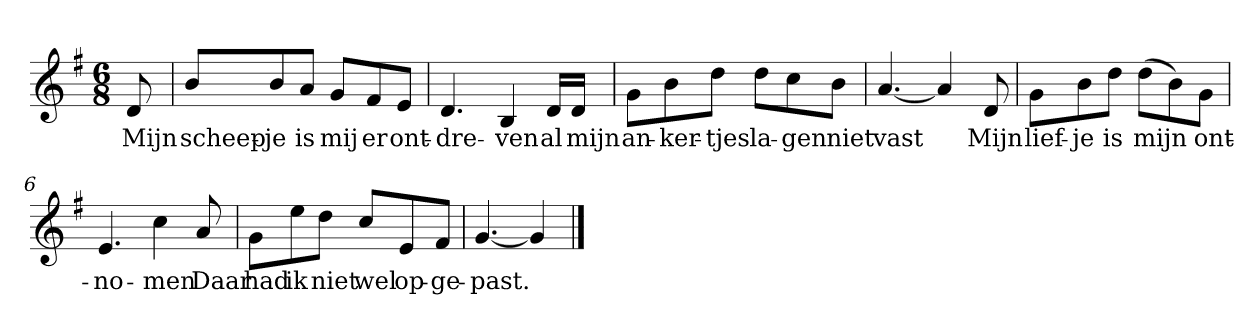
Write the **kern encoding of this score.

**kern	**text
*part1	*part1
*staff1	*staff1
*clefG2	*
*k[f#]	*
*G:	*
*M6/8	*
*MM120	*
=	=
8d	Mijn
=1	=1
8b/L	scheep-
8b/	-je
8a/J	is
8g/L	mij
8f#/	er
8e/J	ont-
=2	=2
4.d	-dre-
4B	-ven
16d/LL	al
16d/JJ	mijn
=3	=3
8g\L	an-
8b\	-ker-
8dd\J	-tjes
8dd\L	la-
8cc\	-gen
8b\J	niet
=4	=4
[4.a	vast
4a]	.
8d	Mijn
=5	=5
8g\L	lief-
8b\	-je
8dd\J	is
(8dd\L	mijn
8b\)	.
8g\J	ont-
=6	=6
4.e	-no-
4cc	-men
8a	Daar
=7	=7
8g\L	had
8ee\	ik
8dd\J	niet
8cc/L	wel
8e/	op-
8f#/J	-ge-
=8	=8
[4.g	-past.
4g]	.
==	==
*-	*-
